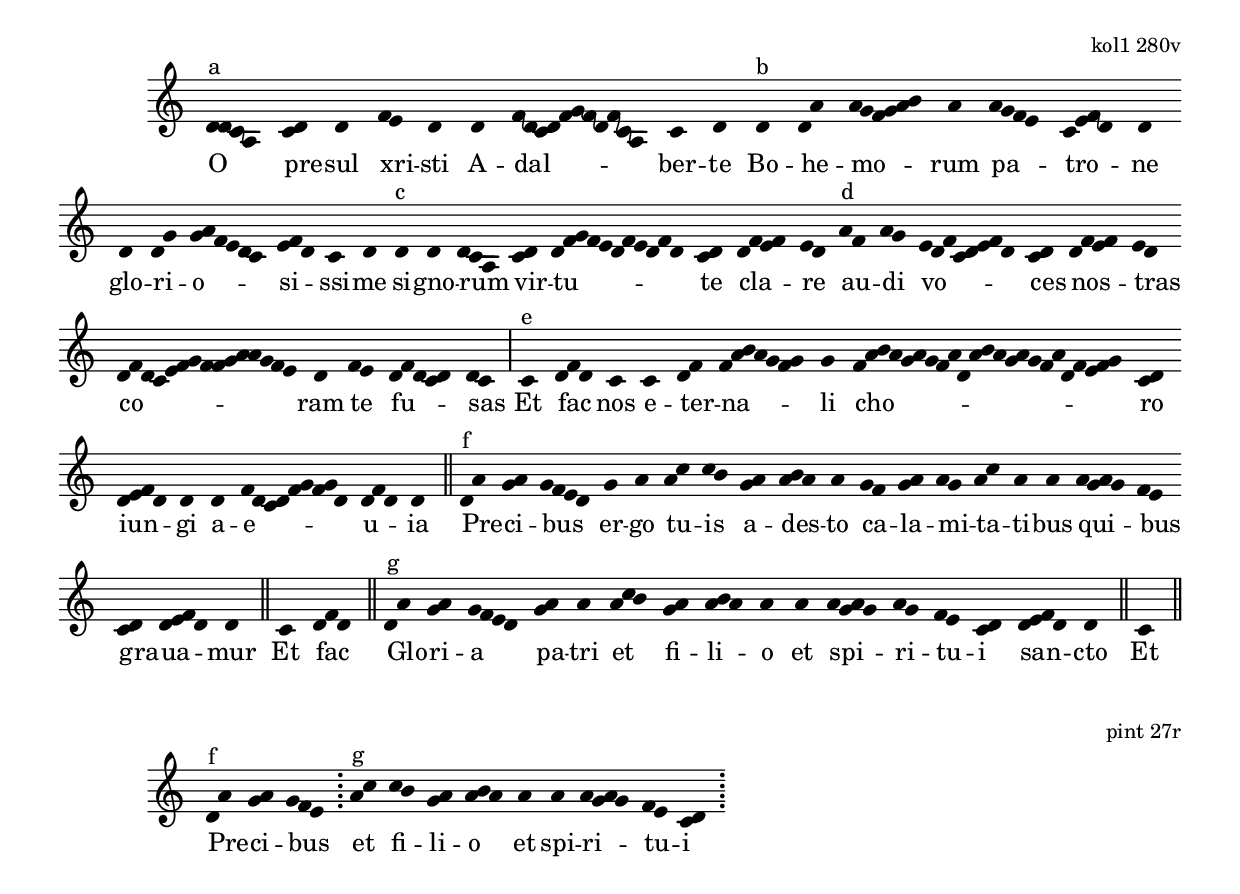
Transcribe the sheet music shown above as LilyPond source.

\version "2.19.32"

\include "../lib/synopsis.ily"

\score {
  \transpose c c' {
    \plainchant
    \melisma { d^"a" d \tli c \sli a, } \bar "" \melisma { c d } d \bar "" \melisma { f e } d \bar "" d \melisma { f \sli d \tli c d f g \tli f \sli d f \mli c \sli a, } c d \bar ""
    d^"b" \melisma { d a } \melisma { a g f g a b } a \bar "" \melisma { a g f e } \melisma { c e f \sli d } d \bar "" d \melisma { d g } \melisma { g a f e d c } \melisma { e f d } c d \bar ""
    d^"c" d \melisma { d c a, } \bar "" \melisma { c d } \melisma { d f g f e d f e d f d } \melisma { c d } \bar "" \melisma { d f e f } \melisma { e d } \bar ""
    \melisma { a^"d" f } \melisma { a g } \bar "" \melisma { e d f c d e f d } \melisma { c d } \bar "" \melisma { d f e f } \melisma { e d } \bar ""
    \melisma { d f d c e f g f f g a a g f e } d \bar "" \melisma { f e } \bar "" \melisma { d f d c d } \melisma { d c } \bar "|"

    c^"e" \bar "" \melisma { d f d } \bar "" c \bar "" c \melisma { d f } \melisma { f a b a g f g } g \bar "" \melisma { f a b a g a g f a d a b a g a g f a d f e f g } \melisma { c d } \bar "" \melisma { d e f d } d \bar ""
    d \melisma { f d c d f g f g d } \melisma { d f d } d \bar "||"

    \melisma { d^"f" a } \melisma { g a } \melisma { g f e d } \bar "" g a \bar "" \melisma { a c' } \melisma { c' b } \bar ""
    \melisma { g a } \melisma { a b a } a \bar "" \melisma { g f } \melisma { g a } \melisma { a g } \melisma { a c' } a a \bar ""
    \melisma { a g a g } \melisma { f e } \bar "" \melisma { c d } \melisma { d e f d } d \bar "||"

    c \bar "" \melisma { d f d } \bar "||"

    \melisma { d^"g" a } \melisma { g a } \melisma { g f e d } \bar "" \melisma { g a } a \bar "" \melisma { a c' b } \bar "" \melisma { g a } \melisma { a b a } a \bar ""
    a \bar "" \melisma { a g a g } \melisma { a g } \melisma { f e } \melisma { c d } \bar "" \melisma { d e f d } d \bar "||"

    c \bar "||"
  }
  \addlyrics {
    O pre -- sul xri -- sti A -- dal -- ber -- te
    Bo -- he -- mo -- rum pa -- tro -- ne glo -- ri -- o -- si -- ssi -- me
    si -- gno -- rum vir -- tu -- te cla -- re
    au -- di vo -- ces nos -- tras
    co -- ram te fu -- sas

    Et fac nos e -- ter -- na -- li cho -- ro iun -- gi
    a -- e -- u -- ia

    Pre -- ci -- bus er -- go tu -- is
    a -- des -- to ca -- la -- mi -- ta -- ti -- bus
    qui -- bus gra -- ua -- mur

    Et fac

    Glo -- ri -- a pa -- tri et fi -- li -- o
    et spi -- ri -- tu -- i san -- cto

    Et
  }
  \header {
    quid = "responsorium"
    modus = "2+1"
    fontes = "kol1 280v"
  }
}

\score {
  \transpose c c' {
    \plainchant
    \melisma { d^"f" a } \melisma { g a } \melisma { g f e } \bar ";"
    \melisma { a^"g" c' } \melisma { c' b } \melisma { g a } \melisma { a b a } a a \melisma { a g a g } \melisma { f e } \melisma { c d } \bar ";"
  }
  \addlyrics {
    Pre -- ci -- bus
    et fi -- li -- o et spi -- ri -- tu -- i
  }
  \header {
    fontes = "pint 27r"
  }
}